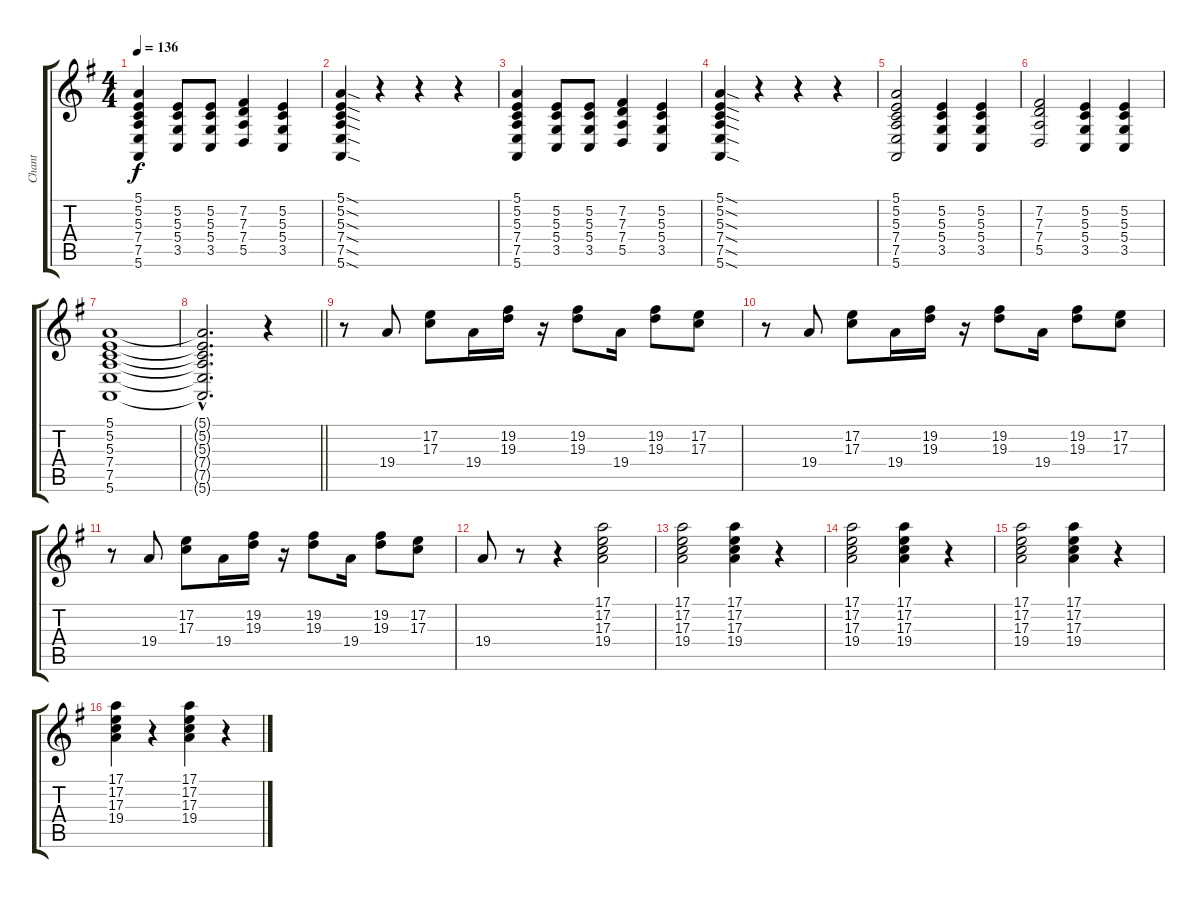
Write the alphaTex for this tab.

\track ("Chant" "Chant") {instrument lead6voice}
\staff {score tabs}
\tuning (E4 B3 G3 D3 A2 E2) {hide}
\ts (4 4)
\tempo 136
\clef g2
\ks g
(5.1 5.2 5.3 7.4 7.5 5.6).4{dy f volume 9 instrument fx1rain} (5.2 5.3 5.4 3.5).8 (5.2 5.3 5.4 3.5).8 (7.2 7.3 7.4 5.5).4 (5.2 5.3 5.4 3.5).4 |
(5.1{sod} 5.2{sod} 5.3{sod} 7.4{sod} 7.5{sod} 5.6{sod}).4 r.4 r.4 r.4 |
(5.1 5.2 5.3 7.4 7.5 5.6).4 (5.2 5.3 5.4 3.5).8 (5.2 5.3 5.4 3.5).8 (7.2 7.3 7.4 5.5).4 (5.2 5.3 5.4 3.5).4 |
(5.1{sod} 5.2{sod} 5.3{sod} 7.4{sod} 7.5{sod} 5.6{sod}).4 r.4 r.4 r.4 |
(5.1 5.2 5.3 7.4 7.5 5.6).2 (5.2 5.3 5.4 3.5).4 (5.2 5.3 5.4 3.5).4 |
(7.2 7.3 7.4 5.5).2 (5.2 5.3 5.4 3.5).4 (5.2 5.3 5.4 3.5).4 |
(5.1 5.2 5.3 7.4 7.5 5.6).1 |
\barLineRight lightlight
(5.1{hac t} 5.2{hac t} 5.3{hac t} 7.4{hac t} 7.5{hac t} 5.6{hac t}).2{d} r.4 |
r.8{volume 5 instrument fx1rain} 19.4.8 (17.2 17.3).8 19.4.16 (19.2 19.3).16 r.16 (19.2 19.3).8 19.4.16 (19.2 19.3).8 (17.2 17.3).8 |
r.8 19.4.8 (17.2 17.3).8 19.4.16 (19.2 19.3).16 r.16 (19.2 19.3).8 19.4.16 (19.2 19.3).8 (17.2 17.3).8 |
r.8 19.4.8 (17.2 17.3).8 19.4.16 (19.2 19.3).16 r.16 (19.2 19.3).8 19.4.16 (19.2 19.3).8 (17.2 17.3).8 |
19.4.8 r.8 r.4 (17.1 17.2 17.3 19.4).2 |
(17.1 17.2 17.3 19.4).2 (17.1 17.2 17.3 19.4).4 r.4 |
(17.1 17.2 17.3 19.4).2 (17.1 17.2 17.3 19.4).4 r.4 |
(17.1 17.2 17.3 19.4).2 (17.1 17.2 17.3 19.4).4 r.4 |
(17.1 17.2 17.3 19.4).4 r.4 (17.1 17.2 17.3 19.4).4 r.4
